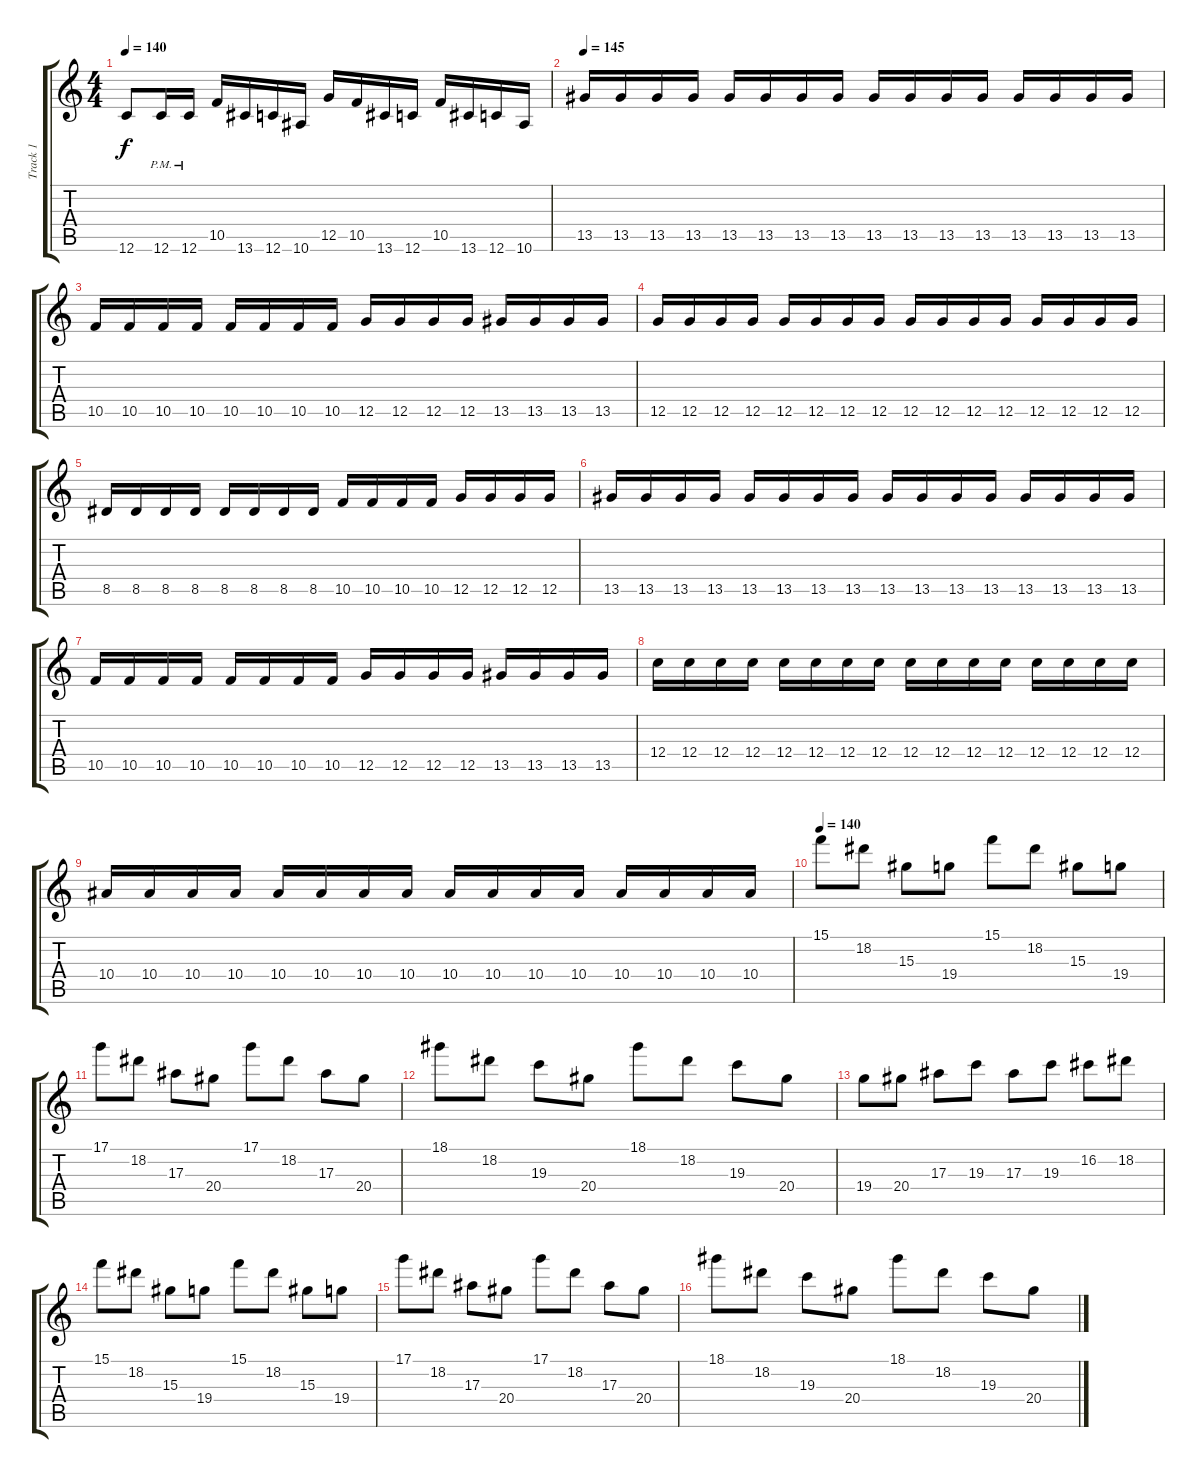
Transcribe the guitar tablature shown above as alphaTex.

\track ("Track 1" "Track 1") {instrument overdrivenguitar}
\staff {score tabs}
\tuning (D4 A3 F3 C3 G2 C2) {hide}
\ts (4 4)
\tempo 140
\clef g2
\ks c
12.6.8{dy f} 12.6{pm}.16 12.6{pm}.16 10.5.16 13.6.16 12.6.16 10.6.16 12.5.16 10.5.16 13.6.16 12.6.16 10.5.16 13.6.16 12.6.16 10.6.16 |
\tempo 145
13.5.16 13.5.16 13.5.16 13.5.16 13.5.16 13.5.16 13.5.16 13.5.16 13.5.16 13.5.16 13.5.16 13.5.16 13.5.16 13.5.16 13.5.16 13.5.16 |
10.5.16 10.5.16 10.5.16 10.5.16 10.5.16 10.5.16 10.5.16 10.5.16 12.5.16 12.5.16 12.5.16 12.5.16 13.5.16 13.5.16 13.5.16 13.5.16 |
12.5.16 12.5.16 12.5.16 12.5.16 12.5.16 12.5.16 12.5.16 12.5.16 12.5.16 12.5.16 12.5.16 12.5.16 12.5.16 12.5.16 12.5.16 12.5.16 |
8.5.16 8.5.16 8.5.16 8.5.16 8.5.16 8.5.16 8.5.16 8.5.16 10.5.16 10.5.16 10.5.16 10.5.16 12.5.16 12.5.16 12.5.16 12.5.16 |
13.5.16 13.5.16 13.5.16 13.5.16 13.5.16 13.5.16 13.5.16 13.5.16 13.5.16 13.5.16 13.5.16 13.5.16 13.5.16 13.5.16 13.5.16 13.5.16 |
10.5.16 10.5.16 10.5.16 10.5.16 10.5.16 10.5.16 10.5.16 10.5.16 12.5.16 12.5.16 12.5.16 12.5.16 13.5.16 13.5.16 13.5.16 13.5.16 |
12.4.16 12.4.16 12.4.16 12.4.16 12.4.16 12.4.16 12.4.16 12.4.16 12.4.16 12.4.16 12.4.16 12.4.16 12.4.16 12.4.16 12.4.16 12.4.16 |
10.4.16 10.4.16 10.4.16 10.4.16 10.4.16 10.4.16 10.4.16 10.4.16 10.4.16 10.4.16 10.4.16 10.4.16 10.4.16 10.4.16 10.4.16 10.4.16 |
\tempo 140
15.1.8 18.2.8 15.3.8 19.4.8 15.1.8 18.2.8 15.3.8 19.4.8 |
17.1.8 18.2.8 17.3.8 20.4.8 17.1.8 18.2.8 17.3.8 20.4.8 |
18.1.8 18.2.8 19.3.8 20.4.8 18.1.8 18.2.8 19.3.8 20.4.8 |
19.4.8 20.4.8 17.3.8 19.3.8 17.3.8 19.3.8 16.2.8 18.2.8 |
15.1.8 18.2.8 15.3.8 19.4.8 15.1.8 18.2.8 15.3.8 19.4.8 |
17.1.8 18.2.8 17.3.8 20.4.8 17.1.8 18.2.8 17.3.8 20.4.8 |
18.1.8 18.2.8 19.3.8 20.4.8 18.1.8 18.2.8 19.3.8 20.4.8
